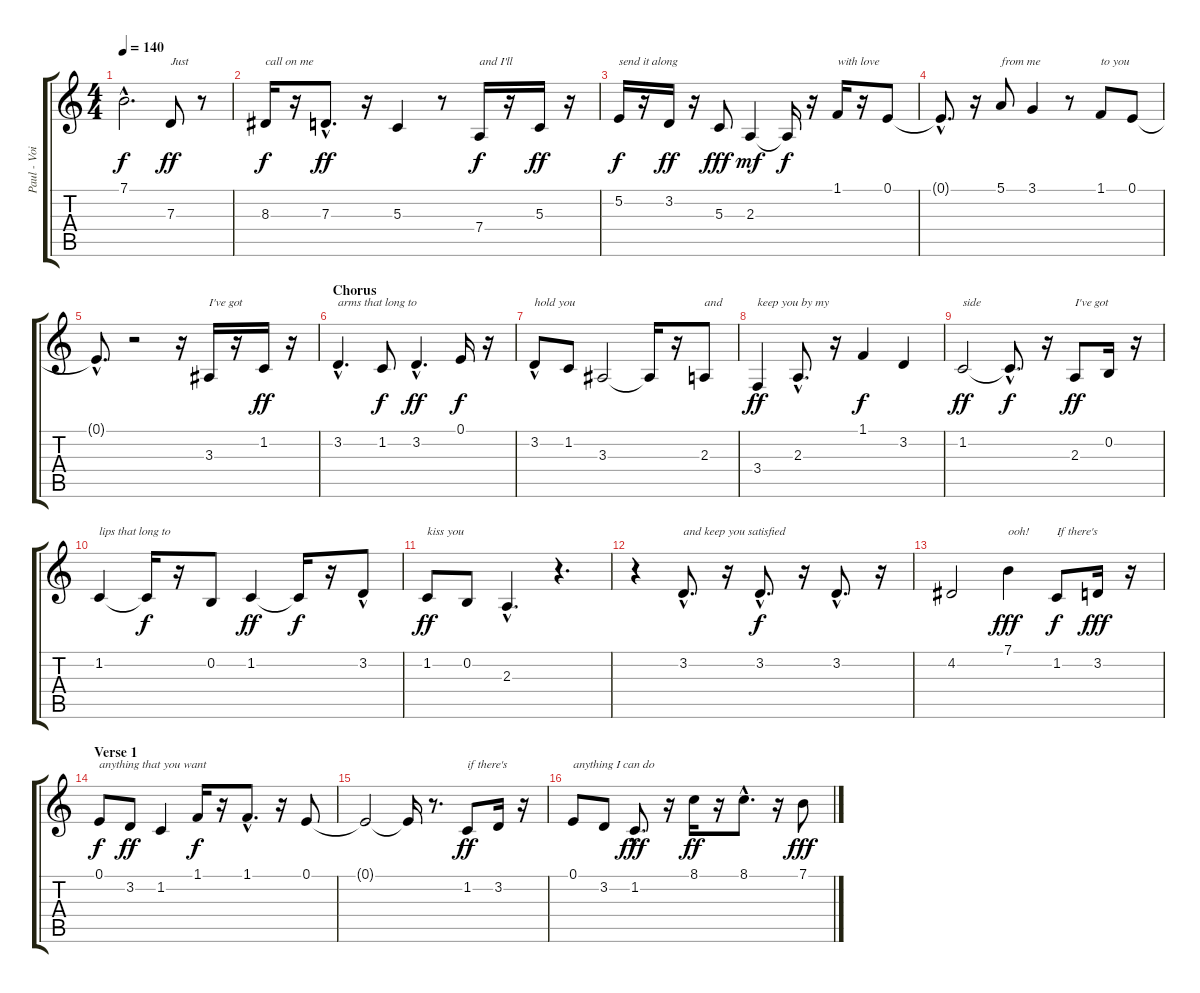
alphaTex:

\track ("Paul - Voice" "Paul - Voi") {instrument oboe}
\staff {score tabs}
\tuning (E4 B3 G3 D3 A2 E2) {hide}
\ts (4 4)
\tempo 140
\clef g2
\ks c
7.1{hac t}.2{d dy f} 7.3.8{txt "Just" dy ff} r.8 |
8.3.16{txt "call on me" dy f} r.16 7.3{hac}.8{d dy ff} r.16 5.3.4 r.8 7.4.16{txt "and I'll" dy f} r.16 5.3.16{dy ff} r.16 |
5.2.16{txt "send it along" dy f} r.16 3.2.16{dy ff} r.16 5.3.8{dy fff} 2.3.4{dy mf} 2.3{t}.16{dy f} r.16 1.1.16{txt "with love"} r.16 0.1.8 |
0.1{hac t}.8{d} r.16 5.1.8{txt "from me"} 3.1.4 r.8 1.1.8{txt "to you"} 0.1.8 |
0.1{hac t}.8{d} r.2 r.16 3.3.16{txt "I've got"} r.16 1.2.16{dy ff} r.16 |
\section ("" "Chorus")
3.2{hac}.4{d txt "arms that long to"} 1.2.8{dy f} 3.2{hac}.4{d dy ff} 0.1.16{dy f} r.16 |
3.2{hac}.8{txt "hold you"} 1.2.8 3.3.2 3.3{t}.16 r.16 2.3.8{txt "and"} |
3.4.4{txt "keep you by my" dy ff} 2.3{hac}.8{d} r.16 1.1.4{dy f} 3.2.4 |
1.2.2{txt "side" dy ff} 1.2{hac t}.8{d dy f} r.16 2.3.8{txt "I've got" dy ff} 0.2.16 r.16 |
1.2.4{txt "lips that long to"} 1.2{t}.16{dy f} r.16 0.2.8 1.2.4{dy ff} 1.2{t}.16{dy f} r.16 3.2{hac}.8 |
1.2.8{txt "kiss you" dy ff} 0.2.8 2.3{hac}.4{d} r.4{d} |
r.4 3.2{hac}.8{d txt "and keep you satisfied"} r.16 3.2{hac}.8{d dy f} r.16 3.2{hac}.8{d} r.16 |
4.2.2 7.1.4{txt "ooh!" dy fff} 1.2.8{txt "If there's" dy f} 3.2.16{dy fff} r.16 |
\section ("" "Verse 1")
0.1.8{txt "anything that you want" dy f} 3.2.8{dy ff} 1.2.4 1.1.16{dy f} r.16 1.1{hac}.8{d} r.16 0.1.8 |
0.1{t}.2 0.1{t}.16 r.8{d} 1.2.8{txt "if there's" dy ff} 3.2.16 r.16 |
0.1.8{txt "anything I can do"} 3.2.8 1.2{hac}.8{d dy fff} r.16 8.1.16{dy ff} r.16 8.1{hac}.8{d} r.16 7.1.8{dy fff}
